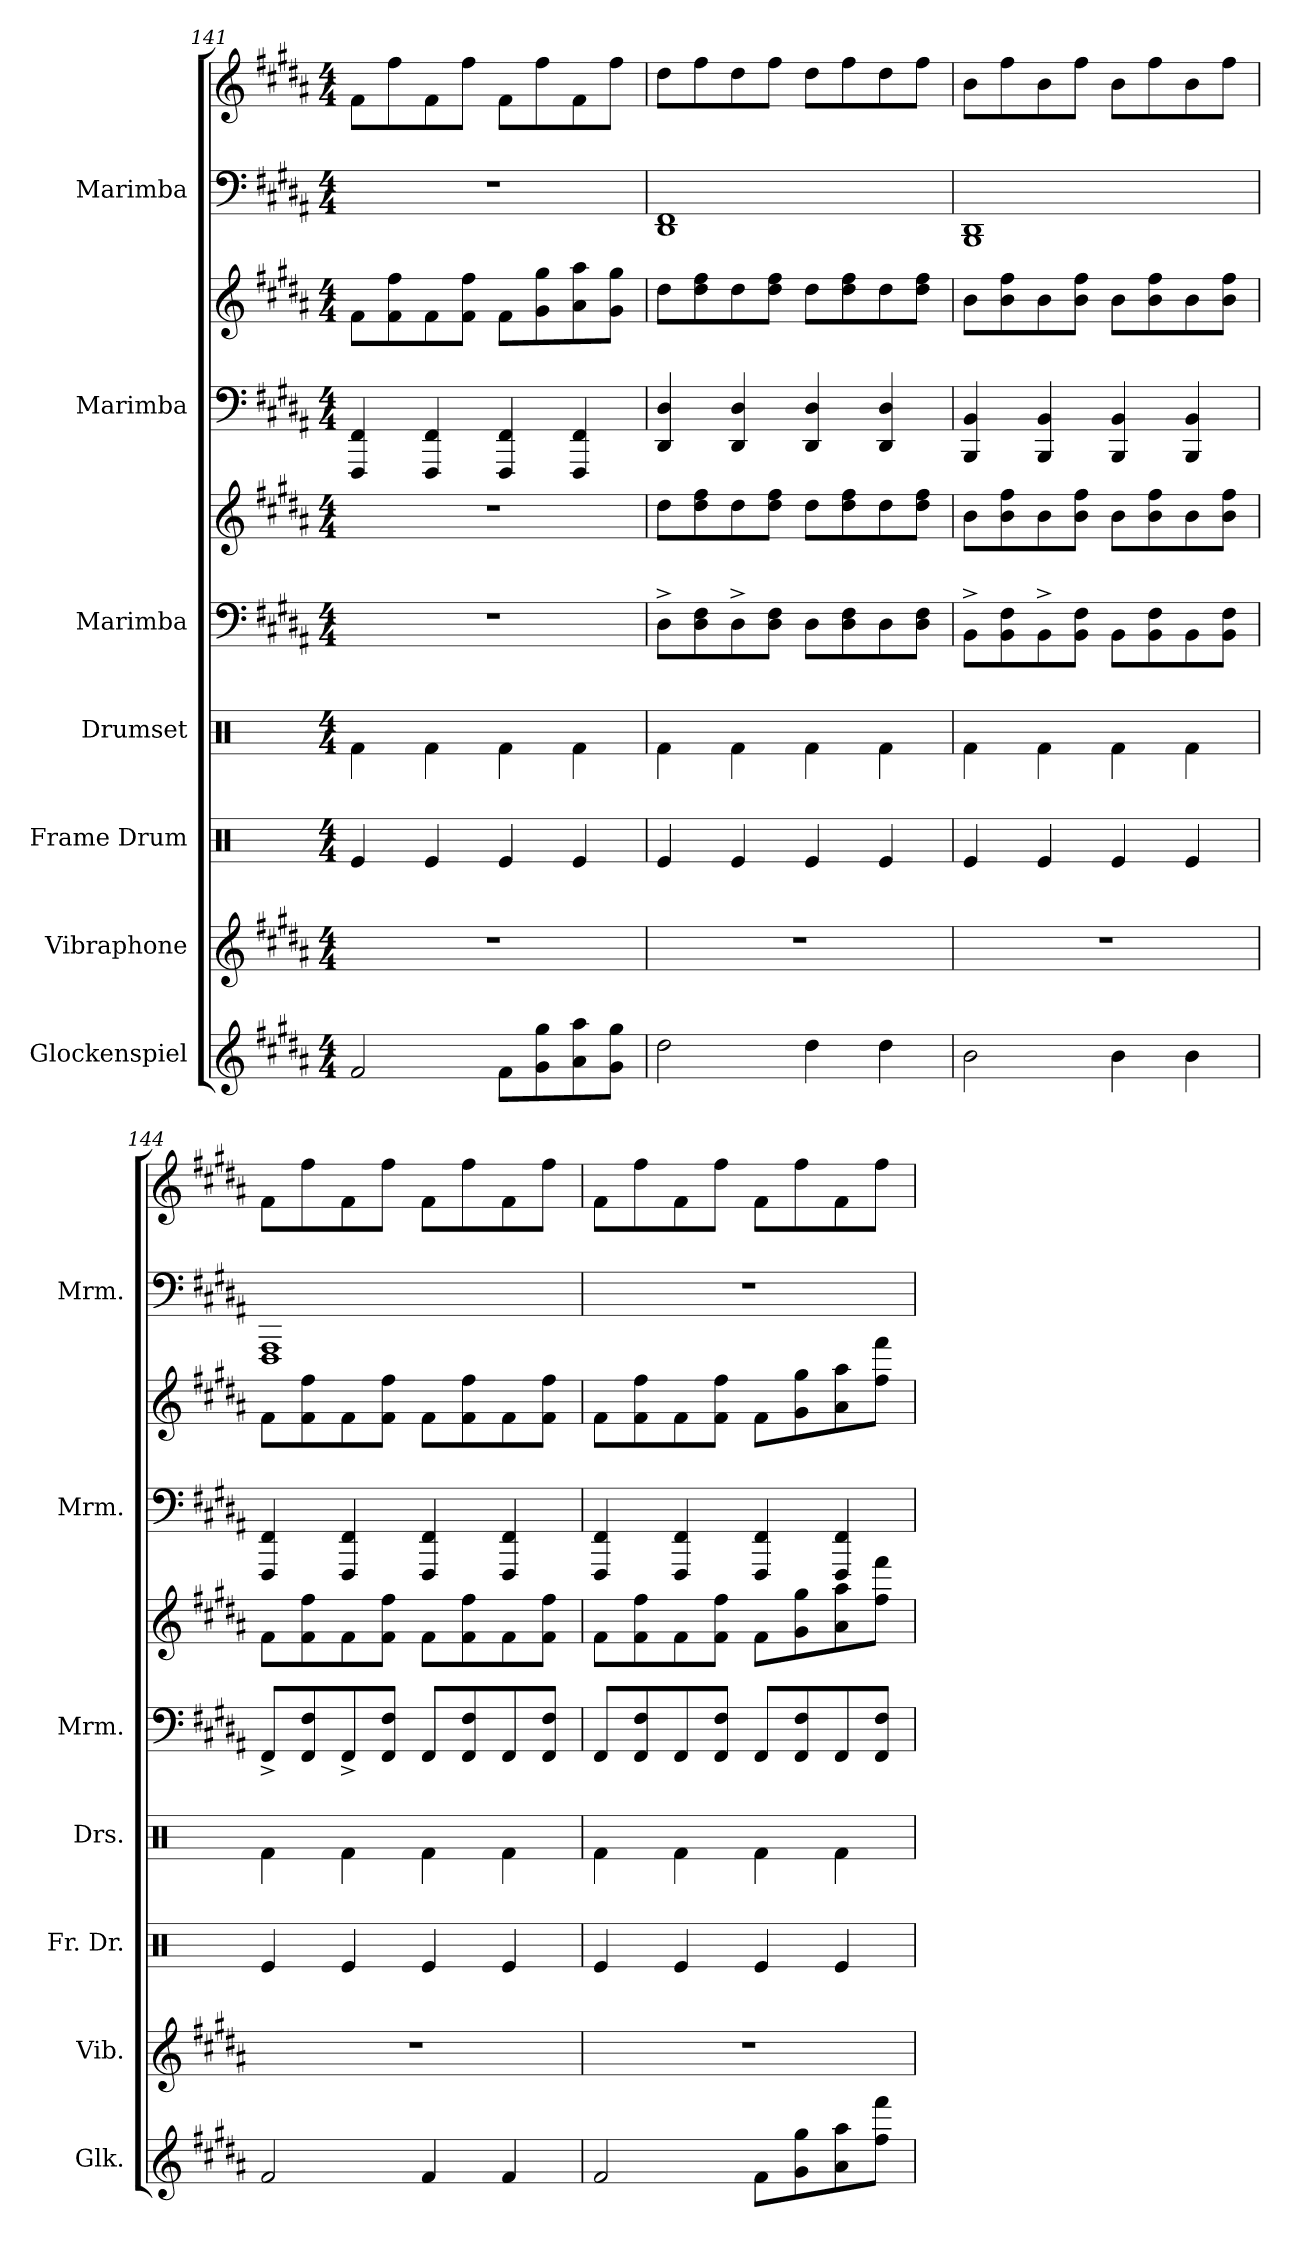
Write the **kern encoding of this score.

**kern	**kern	**kern	**kern	**kern	**kern	**kern	**kern	**kern	**kern
*part7	*part6	*part5	*part4	*part3	*part3	*part2	*part2	*part1	*part1
*staff10	*staff9	*staff8	*staff7	*staff6	*staff5	*staff4	*staff3	*staff2	*staff1
*I"Glockenspiel	*I"Vibraphone	*I"Frame Drum	*I"Drumset	*I"Marimba	*	*I"Marimba	*	*I"Marimba	*
*I'Glk.	*I'Vib.	*I'Fr. Dr.	*I'Drs.	*I'Mrm.	*	*I'Mrm.	*	*I'Mrm.	*
*clefG2	*clefG2	*clefX	*clefX	*clefF4	*clefG2	*clefF4	*clefG2	*clefF4	*clefG2
*ITrd-14c-24	*	*	*	*	*	*	*	*	*
*k[f#c#g#d#a#]	*k[f#c#g#d#a#]	*k[]	*k[]	*k[f#c#g#d#a#]	*k[f#c#g#d#a#]	*k[f#c#g#d#a#]	*k[f#c#g#d#a#]	*k[f#c#g#d#a#]	*k[f#c#g#d#a#]
*M4/4	*M4/4	*M4/4	*M4/4	*M4/4	*M4/4	*M4/4	*M4/4	*M4/4	*M4/4
=141	=141	=141	=141	=141	=141	=141	=141	=141	=141
2fff#/	1r	4Re/	4Rf\	1r	1r	4FFF#/ 4FF#/	8f#\L	1r	8f#\L
.	.	.	.	.	.	.	8f#\ 8ff#\	.	8ff#\
.	.	4Re/	4Rf\	.	.	4FFF#/ 4FF#/	8f#\	.	8f#\
.	.	.	.	.	.	.	8f#\ 8ff#\J	.	8ff#\J
8fff#\L	.	4Re/	4Rf\	.	.	4FFF#/ 4FF#/	8f#\L	.	8f#\L
8ggg#\ 8gggg#\	.	.	.	.	.	.	8g#\ 8gg#\	.	8ff#\
8aaa#\ 8aaaa#\	.	4Re/	4Rf\	.	.	4FFF#/ 4FF#/	8a#\ 8aa#\	.	8f#\
8ggg#\ 8gggg#\J	.	.	.	.	.	.	8g#\ 8gg#\J	.	8ff#\J
=142	=142	=142	=142	=142	=142	=142	=142	=142	=142
2dddd#\	1r	4Re/	4Rf\	8D#^\L	8dd#\L	4DD#/ 4D#/	8dd#\L	1DD# 1FF#	8dd#\L
.	.	.	.	8D#\ 8F#\	8dd#\ 8ff#\	.	8dd#\ 8ff#\	.	8ff#\
.	.	4Re/	4Rf\	8D#^\	8dd#\	4DD#/ 4D#/	8dd#\	.	8dd#\
.	.	.	.	8D#\ 8F#\J	8dd#\ 8ff#\J	.	8dd#\ 8ff#\J	.	8ff#\J
4dddd#\	.	4Re/	4Rf\	8D#\L	8dd#\L	4DD#/ 4D#/	8dd#\L	.	8dd#\L
.	.	.	.	8D#\ 8F#\	8dd#\ 8ff#\	.	8dd#\ 8ff#\	.	8ff#\
4dddd#\	.	4Re/	4Rf\	8D#\	8dd#\	4DD#/ 4D#/	8dd#\	.	8dd#\
.	.	.	.	8D#\ 8F#\J	8dd#\ 8ff#\J	.	8dd#\ 8ff#\J	.	8ff#\J
=143	=143	=143	=143	=143	=143	=143	=143	=143	=143
2bbb\	1r	4Re/	4Rf\	8BB^\L	8b\L	4BBB/ 4BB/	8b\L	1BBB 1DD#	8b\L
.	.	.	.	8BB\ 8F#\	8b\ 8ff#\	.	8b\ 8ff#\	.	8ff#\
.	.	4Re/	4Rf\	8BB^\	8b\	4BBB/ 4BB/	8b\	.	8b\
.	.	.	.	8BB\ 8F#\J	8b\ 8ff#\J	.	8b\ 8ff#\J	.	8ff#\J
4bbb\	.	4Re/	4Rf\	8BB\L	8b\L	4BBB/ 4BB/	8b\L	.	8b\L
.	.	.	.	8BB\ 8F#\	8b\ 8ff#\	.	8b\ 8ff#\	.	8ff#\
4bbb\	.	4Re/	4Rf\	8BB\	8b\	4BBB/ 4BB/	8b\	.	8b\
.	.	.	.	8BB\ 8F#\J	8b\ 8ff#\J	.	8b\ 8ff#\J	.	8ff#\J
!!LO:PB:g=z
=144	=144	=144	=144	=144	=144	=144	=144	=144	=144
2fff#/	1r	4Re/	4Rf\	8FF#^/L	8f#\L	4FFF#/ 4FF#/	8f#\L	1FFF# 1AAA#	8f#\L
.	.	.	.	8FF#/ 8F#/	8f#\ 8ff#\	.	8f#\ 8ff#\	.	8ff#\
.	.	4Re/	4Rf\	8FF#^/	8f#\	4FFF#/ 4FF#/	8f#\	.	8f#\
.	.	.	.	8FF#/ 8F#/J	8f#\ 8ff#\J	.	8f#\ 8ff#\J	.	8ff#\J
4fff#/	.	4Re/	4Rf\	8FF#/L	8f#\L	4FFF#/ 4FF#/	8f#\L	.	8f#\L
.	.	.	.	8FF#/ 8F#/	8f#\ 8ff#\	.	8f#\ 8ff#\	.	8ff#\
4fff#/	.	4Re/	4Rf\	8FF#/	8f#\	4FFF#/ 4FF#/	8f#\	.	8f#\
.	.	.	.	8FF#/ 8F#/J	8f#\ 8ff#\J	.	8f#\ 8ff#\J	.	8ff#\J
=145	=145	=145	=145	=145	=145	=145	=145	=145	=145
2fff#/	1r	4Re/	4Rf\	8FF#/L	8f#\L	4FFF#/ 4FF#/	8f#\L	1r	8f#\L
.	.	.	.	8FF#/ 8F#/	8f#\ 8ff#\	.	8f#\ 8ff#\	.	8ff#\
.	.	4Re/	4Rf\	8FF#/	8f#\	4FFF#/ 4FF#/	8f#\	.	8f#\
.	.	.	.	8FF#/ 8F#/J	8f#\ 8ff#\J	.	8f#\ 8ff#\J	.	8ff#\J
8fff#\L	.	4Re/	4Rf\	8FF#/L	8f#\L	4FFF#/ 4FF#/	8f#\L	.	8f#\L
8ggg#\ 8gggg#\	.	.	.	8FF#/ 8F#/	8g#\ 8gg#\	.	8g#\ 8gg#\	.	8ff#\
8aaa#\ 8aaaa#\	.	4Re/	4Rf\	8FF#/	8a#\ 8aa#\	4FFF#/ 4FF#/	8a#\ 8aa#\	.	8f#\
8ffff#\ 8fffff#\J	.	.	.	8FF#/ 8F#/J	8ff#\ 8fff#\J	.	8ff#\ 8fff#\J	.	8ff#\J
=	=	=	=	=	=	=	=	=	=
*-	*-	*-	*-	*-	*-	*-	*-	*-	*-
